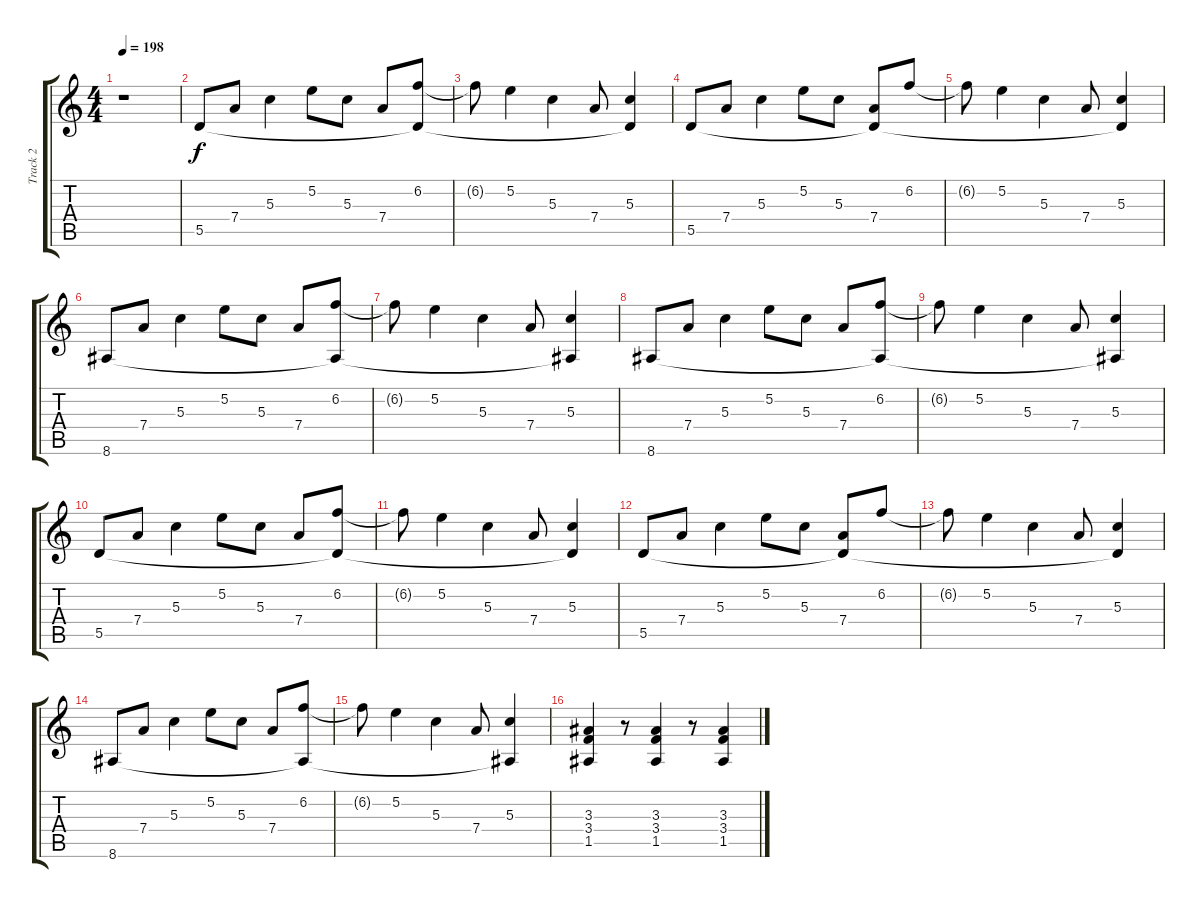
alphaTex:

\track ("Track 2" "Track 2") {instrument acousticguitarsteel}
\staff {score tabs}
\tuning (E4 B3 G3 D3 A2 D2) {hide}
\ts (4 4)
\tempo 198
\clef g2
\ks c
r.1{dy f instrument acousticguitarsteel} |
5.5.8 7.4.8 5.3.4 5.2.8 5.3.8 7.4.8 (6.2 5.5{t}).8 |
6.2{t}.8 5.2.4 5.3.4 7.4.8 (5.3 5.5{t}).4 |
5.5.8 7.4.8 5.3.4 5.2.8 5.3.8 (7.4 5.5{t}).8 6.2.8 |
6.2{t}.8 5.2.4 5.3.4 7.4.8 (5.3 5.5{t}).4 |
8.6.8 7.4.8 5.3.4 5.2.8 5.3.8 7.4.8 (6.2 8.6{t}).8 |
6.2{t}.8 5.2.4 5.3.4 7.4.8 (5.3 8.6{t}).4 |
8.6.8 7.4.8 5.3.4 5.2.8 5.3.8 7.4.8 (6.2 8.6{t}).8 |
6.2{t}.8 5.2.4 5.3.4 7.4.8 (5.3 8.6{t}).4 |
5.5.8 7.4.8 5.3.4 5.2.8 5.3.8 7.4.8 (6.2 5.5{t}).8 |
6.2{t}.8 5.2.4 5.3.4 7.4.8 (5.3 5.5{t}).4 |
5.5.8 7.4.8 5.3.4 5.2.8 5.3.8 (7.4 5.5{t}).8 6.2.8 |
6.2{t}.8 5.2.4 5.3.4 7.4.8 (5.3 5.5{t}).4 |
8.6.8 7.4.8 5.3.4 5.2.8 5.3.8 7.4.8 (6.2 8.6{t}).8 |
6.2{t}.8 5.2.4 5.3.4 7.4.8 (5.3 8.6{t}).4 |
(3.3 3.4 1.5).4 r.8 (3.3 3.4 1.5).4 r.8 (3.3 3.4 1.5).4
